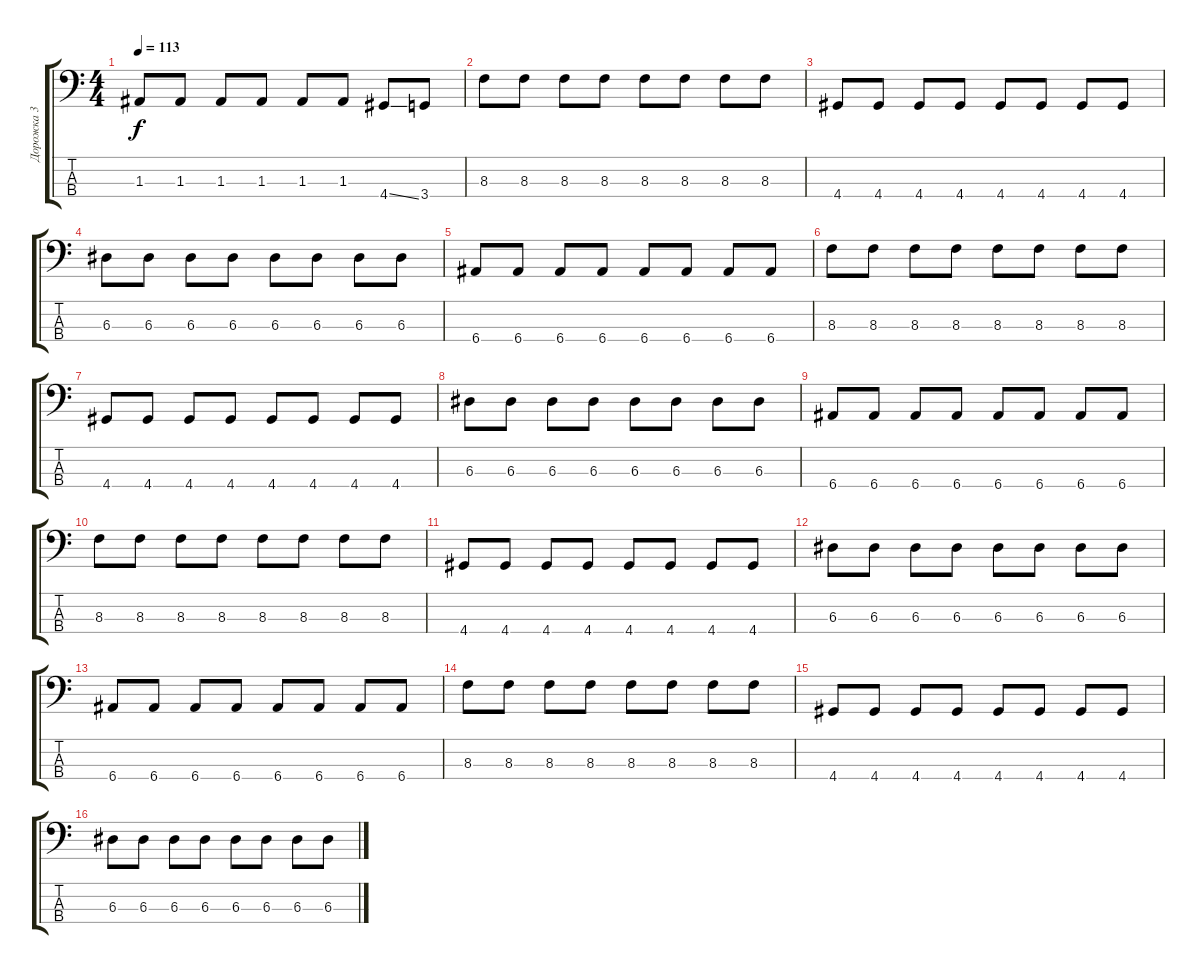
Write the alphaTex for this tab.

\track ("Дорожка 3" "Дорожка 3") {instrument electricbassfinger}
\staff {score tabs}
\tuning (G2 D2 A1 E1) {hide}
\ts (4 4)
\tempo 113
\clef f4
\ks c
1.3.8{dy f} 1.3.8 1.3.8 1.3.8 1.3.8 1.3.8 4.4{ss}.8 3.4.8 |
8.3.8 8.3.8 8.3.8 8.3.8 8.3.8 8.3.8 8.3.8 8.3.8 |
4.4.8 4.4.8 4.4.8 4.4.8 4.4.8 4.4.8 4.4.8 4.4.8 |
6.3.8 6.3.8 6.3.8 6.3.8 6.3.8 6.3.8 6.3.8 6.3.8 |
6.4.8 6.4.8 6.4.8 6.4.8 6.4.8 6.4.8 6.4.8 6.4.8 |
8.3.8 8.3.8 8.3.8 8.3.8 8.3.8 8.3.8 8.3.8 8.3.8 |
4.4.8 4.4.8 4.4.8 4.4.8 4.4.8 4.4.8 4.4.8 4.4.8 |
6.3.8 6.3.8 6.3.8 6.3.8 6.3.8 6.3.8 6.3.8 6.3.8 |
6.4.8 6.4.8 6.4.8 6.4.8 6.4.8 6.4.8 6.4.8 6.4.8 |
8.3.8 8.3.8 8.3.8 8.3.8 8.3.8 8.3.8 8.3.8 8.3.8 |
4.4.8 4.4.8 4.4.8 4.4.8 4.4.8 4.4.8 4.4.8 4.4.8 |
6.3.8 6.3.8 6.3.8 6.3.8 6.3.8 6.3.8 6.3.8 6.3.8 |
6.4.8 6.4.8 6.4.8 6.4.8 6.4.8 6.4.8 6.4.8 6.4.8 |
8.3.8 8.3.8 8.3.8 8.3.8 8.3.8 8.3.8 8.3.8 8.3.8 |
4.4.8 4.4.8 4.4.8 4.4.8 4.4.8 4.4.8 4.4.8 4.4.8 |
6.3.8 6.3.8 6.3.8 6.3.8 6.3.8 6.3.8 6.3.8 6.3.8
